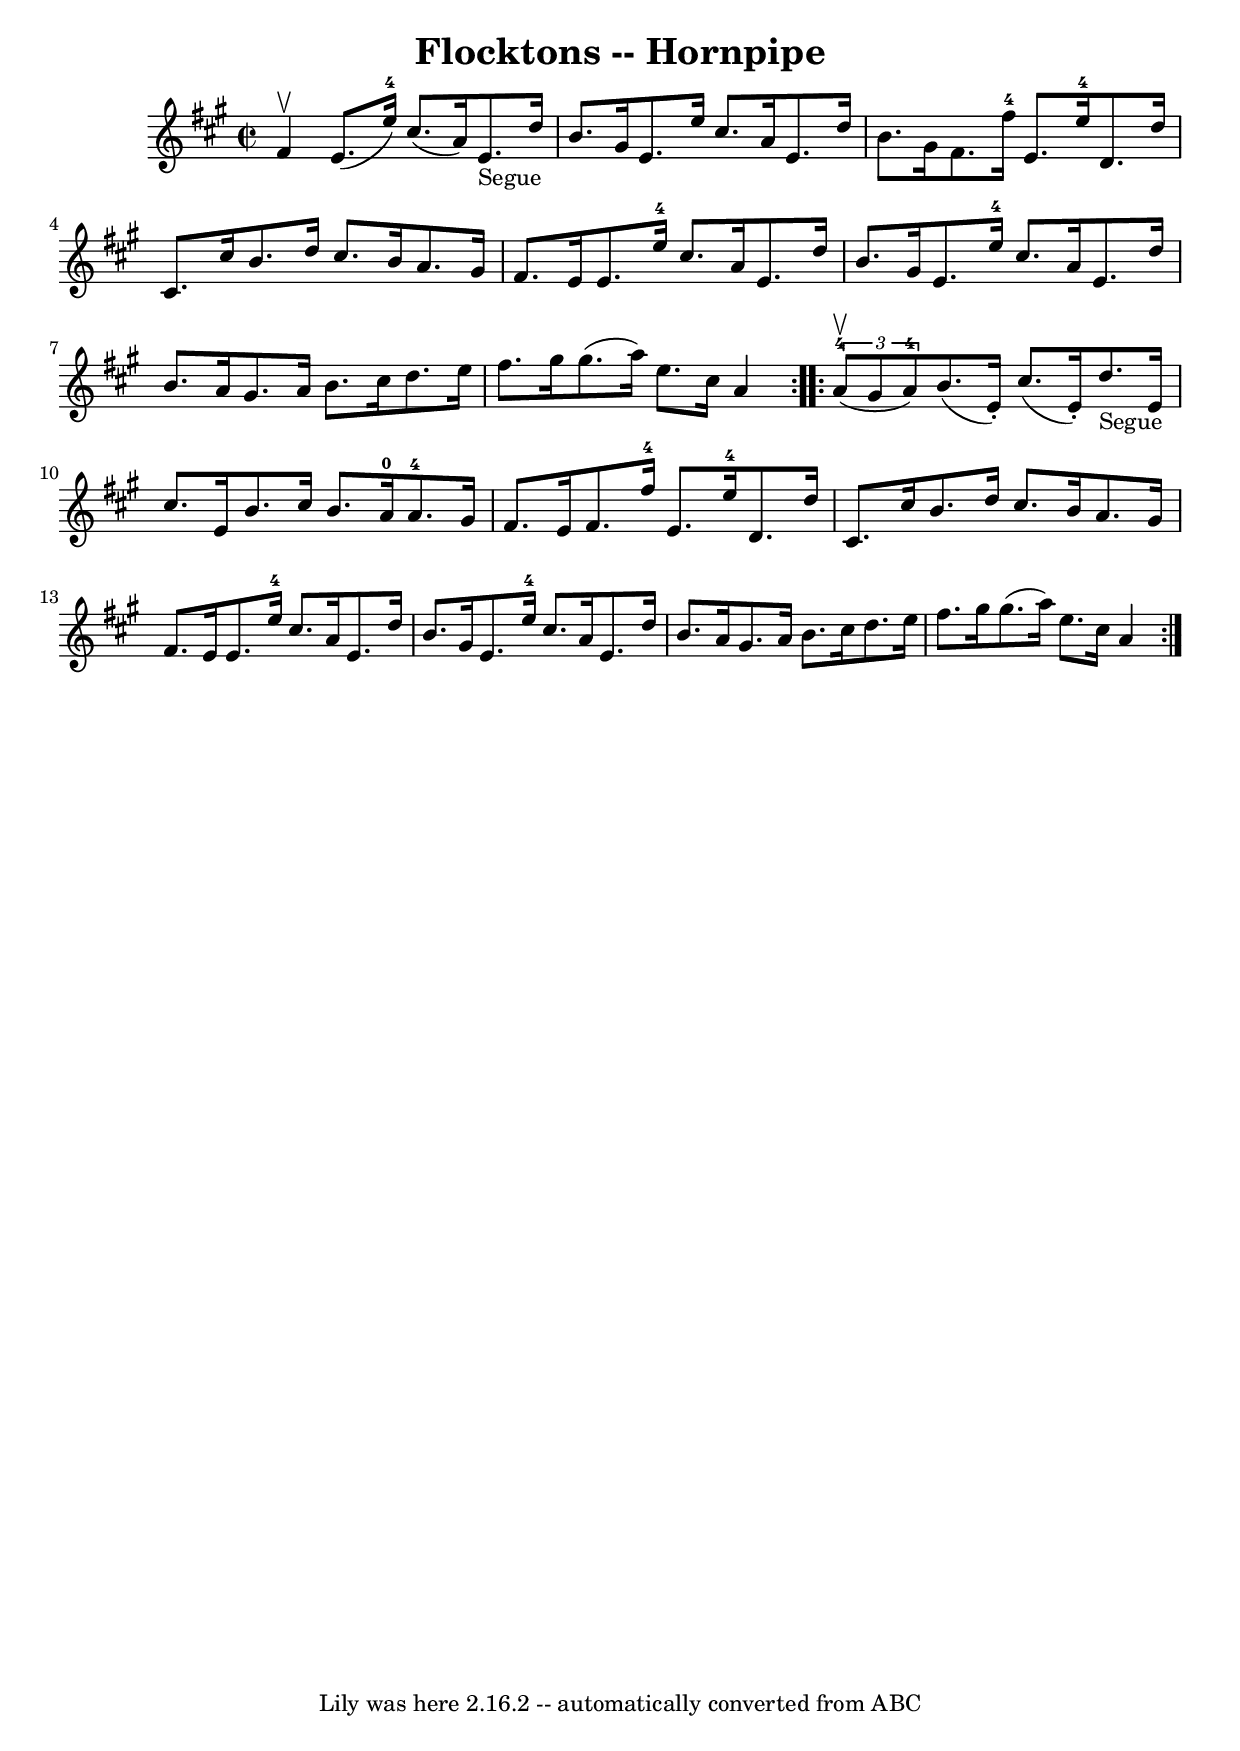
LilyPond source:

\version "2.16.2"
\include "Mammoth.ily"
\header {
  %% book = "Cole's 1000 Fiddle Tunes"
 crossRefNumber = "1"
 footnotes = ""
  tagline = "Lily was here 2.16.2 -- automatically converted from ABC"
  title = "Flocktons -- Hornpipe"

}
voicedefault =  {



  \repeat volta 2 {

    \override Staff.TimeSignature #'style = #'C
    \time 2/2 
    \key a \major fis'4^\upbow  |
 e'8. (e''16-4) cis''8. (a'16) e'8._"Segue" d''16 b'8. gis'16   |
 e'8. e''16 cis''8. a'16 e'8. d''16 b'8. gis'16   |
    
 fis'8. fis''16-4 e'8. e''16-4 d'8. d''16 cis'8. cis''16   |
 b'8. d''16 cis''8. b'16 a'8. gis'16 fis'8. e'16   |
 e'8. e''16-4 cis''8. a'16 e'8. d''16 b'8. gis'16   |
 e'8. e''16-4 cis''8. a'16 e'8. d''16 b'8. a'16   |
 gis'8. a'16 b'8. cis''16 d''8. e''16 fis''8. gis''16   |
 gis''8. (a''16) e''8. 
 cis''16 a'4  
  }     
  \repeat volta 2 {
    \times 2/3 { a'8-4(^\upbow  
		 gis'8 a'8-4)  	       }  |
 b'8. (e'16-.) cis''8. (e'16-.) d''8._"Segue" e'16 cis''8. e'16   |
 b'8. cis''16 b'8. a'16-0 a'8.-4 gis'16 fis'8. e'16   |
 fis'8. fis''16-4 e'8. e''16-4 d'8. d''16 cis'8. cis''16    |
 b'8. d''16 cis''8. b'16 a'8. gis'16 fis'8. e'16  |
 e'8. e''16-4 cis''8. a'16 e'8. d''16 b'8. gis'16   |
 e'8. e''16-4 cis''8. a'16 e'8. d''16 b'8. a'16   |
 gis'8. a'16 b'8. cis''16 d''8. e''16 fis''8. gis''16   |
 gis''8. (a''16) e''8. cis''16    
 a'4  
  }   

}

\score{
  <<

    \context Staff="default"
    {
      \voicedefault 
      
    }

  >>
  \layout {
    
  }
  \midi {
  }

}
